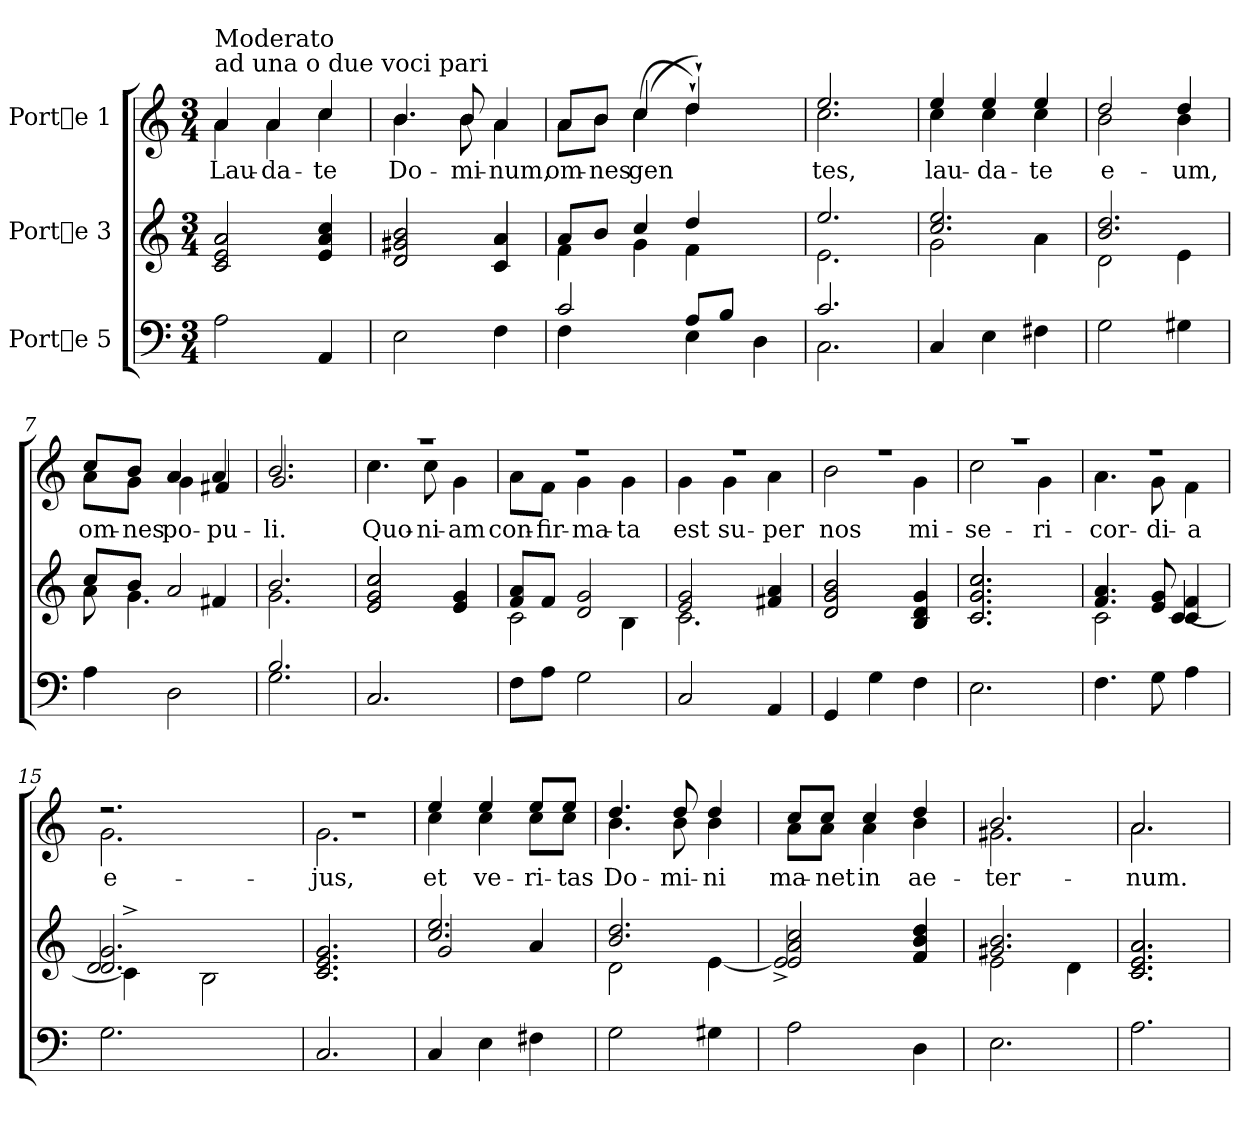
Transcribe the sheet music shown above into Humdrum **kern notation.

**kern	**kern	**kern	**text
*part3	*part2	*part1	*part1
*staff3	*staff2	*staff1	*staff1
*I"Porte 5	*I"Porte 3	*I"Porte 1	*
!!LO:PB:g=z
*stria5	*stria5	*stria5	*
*clefF4	*clefG2	*clefG2	*
*M3/4	*M3/4	*M3/4	*
*MM100	*MM100	*MM100	*
=1	=1	=1	=1
*	*^	*^	*
!	!	!	!LO:TX:a:t=ad una o due voci pari	!	!
!	!	!	!LO:TX:a:t=Moderato	!	!
!	!	!	!	!	!LO:LY:b
2A\	2a/ 2e/ 2c/	2a/ 2e/ 2c/	4a/	4a\	Lau-
!	!	!	!	!	!LO:LY:b
.	.	.	4a/	4a\	-da-
!	!	!	!	!	!LO:LY:b
4AA/	4cc/ 4a/ 4e/	4cc/ 4a/ 4e/	4cc/	4cc\	-te
=2	=2	=2	=2	=2	=2
!	!	!	!	!	!LO:LY:b
2E\	2b/ 2g#X/ 2d/	2b/ 2g#X/ 2d/	4.b/	4.b\	Do-
!	!	!	!	!	!LO:LY:b
.	.	.	8b/	8b\	-mi-
!	!	!	!	!	!LO:LY:b
4F\	4a/ 4c/	4a/ 4c/	4a/	4a\	-num,
=3	=3	=3	=3	=3	=3
*^	*	*	*	*^	*
!	!	!	!	!	!	!	!LO:LY:b
2c/	4F\	8a/L	4f\	8a/L	4ryy	8a\L	om-
!	!	!	!	!	!	!	!LO:LY:b
.	.	8b/J	.	8b/J	.	8b\J	-nes
!	!	!	!	!	!	!	!LO:LY:b
.	4ryy	4cc/	4g\	(>4cc/	4cc\	(>4cc\	gen-
!	!	!	!	!	!	!	!LO:LY:b
4E\	8A/L	4dd/	4f\	4dd`</)	4ryy	4dd`>\)	--
.	8B/J	.	.	.	.	.	.
4D\	4ryy	4ryy	4ryy	4ryy	4ryy	4ryy	.
=4	=4	=4	=4	=4	=4	=4	=4
!	!	!	!	!	!	!	!LO:LY:b
*	*	*	*	*	*v	*v	*
2.c/	2.C\	2.ee/	2.e\	2.ee/	2.cc\	-tes,
=5	=5	=5	=5	=5	=5	=5
!	!	!	!	!	!	!LO:LY:b
*v	*v	*	*	*	*	*
4C/	2.ee/ 2.cc/	2g\	4ee/	4cc\	lau-
!	!	!	!	!	!LO:LY:b
4E\	.	.	4ee/	4cc\	-da-
!	!	!	!	!	!LO:LY:b
4F#X\	.	4a\	4ee/	4cc\	-te
=6	=6	=6	=6	=6	=6
!	!	!	!	!	!LO:LY:b
2G\	2.dd/ 2.b/	2d\	2dd/	2b\	e-
!	!	!	!	!	!LO:LY:b
4G#X\	.	4e\	4dd/	4b\	-um,
=7	=7	=7	=7	=7	=7
!	!	!	!	!	!LO:LY:b
*	*	*	*	*^	*
4A\	8cc/L	8a\	8cc/L	8a\L	4ryy	om-
!	!	!	!	!	!	!LO:LY:b
.	8b/J	4.g\	8b/J	8g\J	.	-nes
!	!	!	!	!	!	!LO:LY:b
2D\	2a/	.	4a/	4a/	4g\	po-
!	!	!	!	!	!	!LO:LY:b
.	.	4f#X/	4a/	4f#X/	4ryy	-pu-
!!LO:LB:g=z
=8	=8	=8	=8	=8	=8	=8
*^	*	*	*	*	*	*
!	!	!	!	!	!	!	!LO:LY:b
*	*	*	*	*	*v	*v	*
2.B/	2.G\	2.b/	2.g\	2.b/	2.g/	-li.
=9	=9	=9	=9	=9	=9	=9
!	!	!	!	!	!	!LO:LY:b
*v	*v	*	*	*	*	*
2.C/	2cc/ 2g/ 2e/	2cc/ 2g/ 2e/	2.r	4.cc\	Quo-
!	!	!	!	!	!LO:LY:b
.	.	.	.	8cc\	-ni-
!	!	!	!	!	!LO:LY:b
.	4g/ 4e/	4g/ 4e/	.	4g\	-am
=10	=10	=10	=10	=10	=10
!	!	!	!	!	!LO:LY:b
8F\L	8a/ 8f/L	2c\	2.r	8a\L	con-
!	!	!	!	!	!LO:LY:b
8A\J	8f/J	.	.	8f\J	-fir-
!	!	!	!	!	!LO:LY:b
2G\	2g/ 2d/	.	.	4g\	-ma-
!	!	!	!	!	!LO:LY:b
.	.	4B\	.	4g\	-ta
=11	=11	=11	=11	=11	=11
!	!	!	!	!	!LO:LY:b
2C/	2g/ 2e/	2.c\	2.r	4g\	est
!	!	!	!	!	!LO:LY:b
.	.	.	.	4g\	su-
!	!	!	!	!	!LO:LY:b
4AA/	4a/ 4f#X/	.	.	4a\	-per
=12	=12	=12	=12	=12	=12
!	!	!	!	!	!LO:LY:b
4GG/	2b/ 2g/ 2d/	2b/ 2g/ 2d/	2.r	2b\	nos
4G\	.	.	.	.	.
!	!	!	!	!	!LO:LY:b
4F\	4g/ 4d/ 4B/	4g/ 4d/ 4B/	.	4g\	mi-
=13	=13	=13	=13	=13	=13
!	!	!	!	!	!LO:LY:b
2.E\	2.cc/ 2.g/ 2.c/	2.cc/ 2.g/ 2.c/	2.r	2cc\	-se-
!	!	!	!	!	!LO:LY:b
.	.	.	.	4g\	-ri-
=14	=14	=14	=14	=14	=14
!	!	!	!	!	!LO:LY:b
4.F\	4.a/ 4.f/	2c\	2.r	4.a\	-cor-
!	!	!	!	!	!LO:LY:b
8G\	8g/ 8e/	.	.	8g\	-di-
!	!	!	!	!	!LO:LY:b
4A\	4f/ 4c/	[<4c/	.	4f\	-a
=15	=15	=15	=15	=15	=15
*	*	*^	*	*	*
!	!	!	!	!	!	!LO:LY:b
2.G\	2.g/ 2.d/	2d/	4c^>\]	2.r	2.g\	e-
.	.	.	2.ryy	.	.	.
.	.	2B\	.	.	.	.
4ryy	4ryy	.	.	4ryy	4ryy	.
*	*	*v	*v	*	*	*
=16	=16	=16	=16	=16	=16
!	!	!	!	!	!LO:LY:b
2.C/	2.g/ 2.e/ 2.c/	2.g/ 2.e/ 2.c/	2.r	2.g\	-jus,
!!LO:LB:g=z	!!
=17	=17	=17	=17	=17	=17
!	!	!	!	!	!LO:LY:b
4C/	2.ee/ 2.cc/	2g/	4ee/	4cc\	et
!	!	!	!	!	!LO:LY:b
4E\	.	.	4ee/	4cc\	ve-
!	!	!	!	!	!LO:LY:b
4F#X\	.	4a/	8ee/L	8cc\L	-ri-
!	!	!	!	!	!LO:LY:b
.	.	.	8ee/J	8cc\J	-tas
=18	=18	=18	=18	=18	=18
!	!	!	!	!	!LO:LY:b
2G\	2.dd/ 2.b/	2d\	4.dd/	4.b\	Do-
!	!	!	!	!	!LO:LY:b
.	.	.	8dd/	8b\	-mi-
!	!	!	!	!	!LO:LY:b
4G#X\	.	[>4e\	4dd/	4b\	-ni
=19	=19	=19	=19	=19	=19
!	!	!	!	!	!LO:LY:b
2A\	2cc/ 2a/ 2e/	2e^</]	8cc/L	8a\L	ma-
!	!	!	!	!	!LO:LY:b
.	.	.	8cc/J	8a\J	-net
!	!	!	!	!	!LO:LY:b
.	.	.	4cc/	4a\	in
!	!	!	!	!	!LO:LY:b
4D\	4dd/ 4b/ 4f/	4dd/ 4b/ 4f/	4dd/	4b\	ae-
=20	=20	=20	=20	=20	=20
!	!	!	!	!	!LO:LY:b
2.E\	2.b/ 2.g#X/	2e\	2.b/	2.g#X\	-ter-
.	.	4d\	.	.	.
=21	=21	=21	=21	=21	=21
!	!	!	!	!	!LO:LY:b
2.A\	2.a/ 2.e/ 2.c/	2.a/ 2.e/ 2.c/	2.a/	2.a\	-num.
*	*v	*v	*	*	*
*	*	*v	*v	*
=	=	=	=
*-	*-	*-	*-
